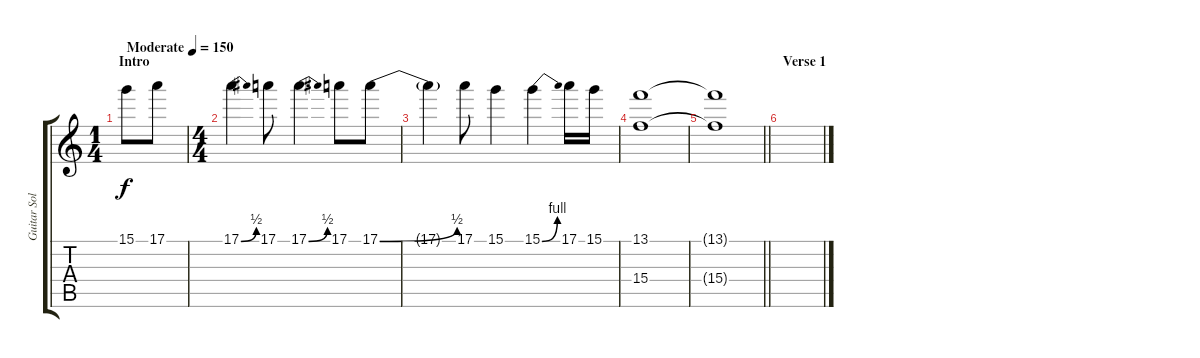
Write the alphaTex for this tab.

\track ("Guitar Solo" "Guitar Sol") {instrument distortionguitar}
\staff {score tabs}
\tuning (E4 B3 G3 D3 A2 E2) {hide}
\ts (1 4)
\section ("" "Intro")
\tempo (150 "Moderate")
\clef g2
\ks c
15.1.8{dy f instrument distortionguitar} 17.1.8 |
\ts (4 4)
17.1{be (bend 0 0 60 2)}.4 17.1.8 17.1{be (bend 0 0 60 2)}.4{d} 17.1.8 17.1{be (bend 0 0 60 2)}.8 |
17.1{t}.4 17.1.8 15.1.4 15.1{be (bend 0 0 60 4)}.4 17.1.16 15.1.16 |
(13.1 15.4).1 |
\barLineRight lightlight
(13.1{t} 15.4{t}).1 |
\section ("" "Verse 1")
